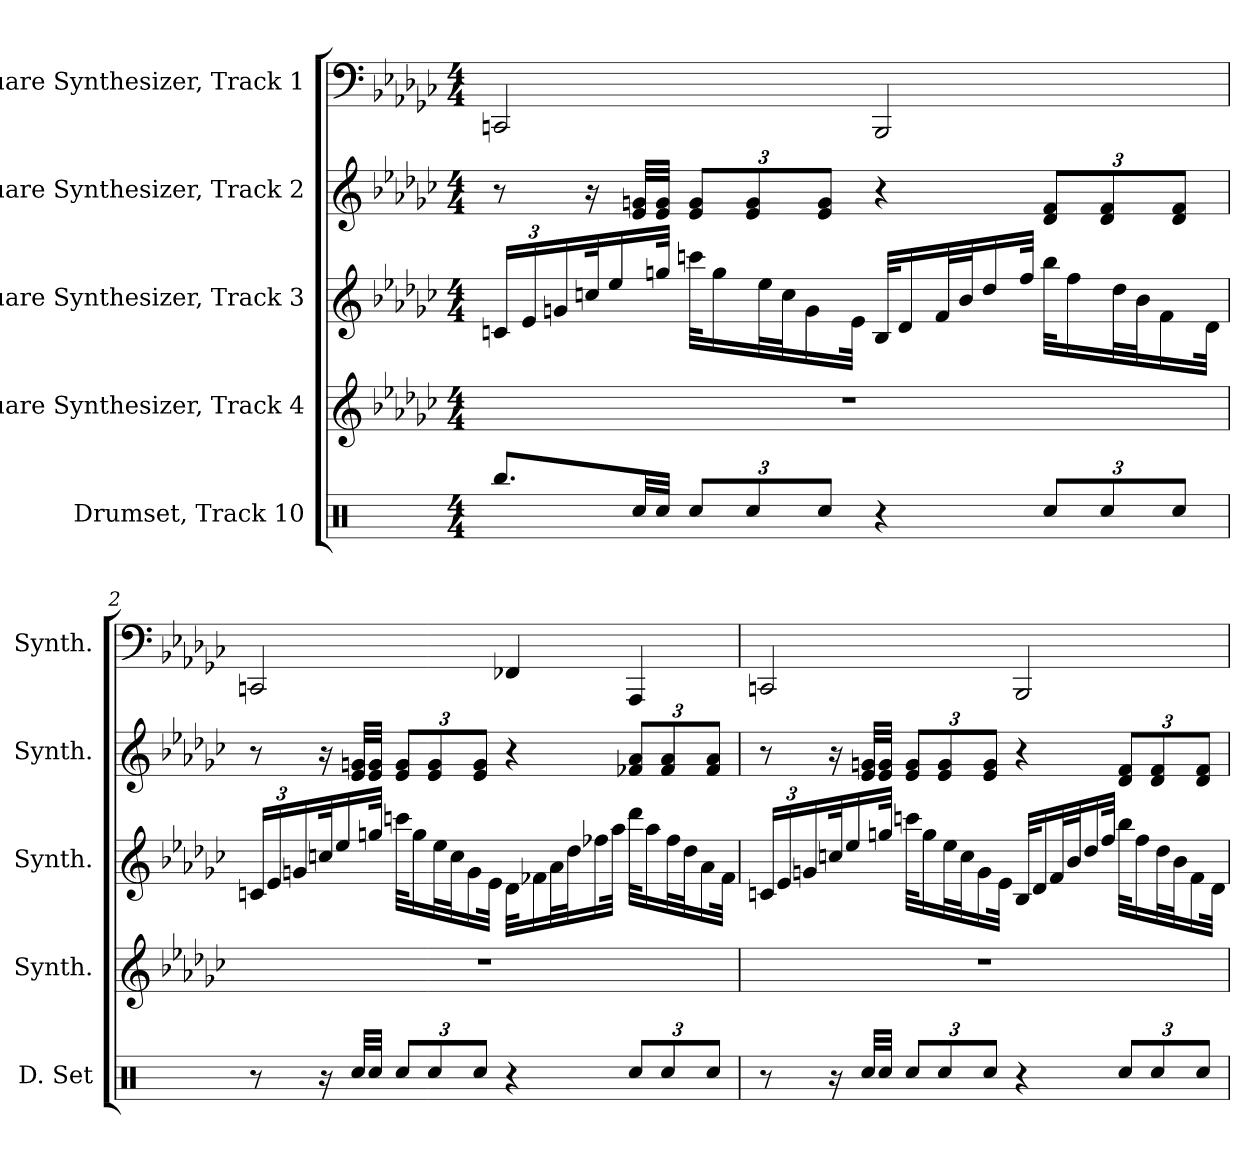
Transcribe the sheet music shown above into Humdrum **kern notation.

**kern	**kern	**kern	**kern	**kern
*part5	*part4	*part3	*part2	*part1
*staff5	*staff4	*staff3	*staff2	*staff1
*I"Drumset, Track 10	*I"Square Synthesizer, Track 4	*I"Square Synthesizer, Track 3	*I"Square Synthesizer, Track 2	*I"Square Synthesizer, Track 1
*I'D. Set	*I'Synth.	*I'Synth.	*I'Synth.	*I'Synth.
*clefX	*clefG2	*clefG2	*clefG2	*clefF4
*k[]	*k[b-e-a-d-g-c-]	*k[b-e-a-d-g-c-]	*k[b-e-a-d-g-c-]	*k[b-e-a-d-g-c-]
*M4/4	*M4/4	*M4/4	*M4/4	*M4/4
*MM120	*MM120	*MM120	*MM120	*MM120
*	*	*Xbrackettup	*	*
=1	=1	=1	=1	=1
8.Rbb/L	1r	24cn/LL	8r	2CCn/
.	.	24e-/	.	.
.	.	24gn/	.	.
.	.	32ccn/K	16r	.
.	.	16ee-/	.	.
32Rcc/LL	.	.	32e-/ 32gn/LLL	.
32Rcc/JJJ	.	32ggn/JJk	32e-/ 32g/JJJ	.
*Xbrackettup	*	*	*Xbrackettup	*
12Rcc/L	.	32cccn\KLL	12e-/ 12g/L	.
.	.	16gg\	.	.
12Rcc/	.	.	12e-/ 12g/	.
.	.	32ee-\L	.	.
.	.	32cc\J	.	.
.	.	16g\	.	.
12Rcc/J	.	.	12e-/ 12g/J	.
.	.	32e-\JJk	.	.
4r	.	32B-/KLL	4r	2BBB-/
.	.	16d-/	.	.
.	.	32f/L	.	.
.	.	32b-/J	.	.
.	.	16dd-/	.	.
.	.	32ff/JJk	.	.
12Rcc/L	.	32bb-\KLL	12d-/ 12f/L	.
.	.	16ff\	.	.
12Rcc/	.	.	12d-/ 12f/	.
.	.	32dd-\L	.	.
.	.	32b-\J	.	.
.	.	16f\	.	.
12Rcc/J	.	.	12d-/ 12f/J	.
.	.	32d-\JJk	.	.
!!LO:LB:g=z
=2	=2	=2	=2	=2
8r	1r	24cn/LL	8r	2CCn/
.	.	24e-/	.	.
.	.	24gn/	.	.
16r	.	32ccn/K	16r	.
.	.	16ee-/	.	.
32Rcc/LLL	.	.	32e-/ 32gn/LLL	.
32Rcc/JJJ	.	32ggn/JJk	32e-/ 32g/JJJ	.
12Rcc/L	.	32cccn\KLL	12e-/ 12g/L	.
.	.	16gg\	.	.
12Rcc/	.	.	12e-/ 12g/	.
.	.	32ee-\L	.	.
.	.	32cc\J	.	.
.	.	16g\	.	.
12Rcc/J	.	.	12e-/ 12g/J	.
.	.	32e-\JJk	.	.
4r	.	32d-\KLL	4r	4FF-X/
.	.	16f-X\	.	.
.	.	32a-\L	.	.
.	.	32dd-\J	.	.
.	.	16ff-X\	.	.
.	.	32aa-\JJk	.	.
12Rcc/L	.	32ddd-\KLL	12f-X/ 12a-/L	4AAA-/
.	.	16aa-\	.	.
12Rcc/	.	.	12f-/ 12a-/	.
.	.	32ff-\L	.	.
.	.	32dd-\J	.	.
.	.	16a-\	.	.
12Rcc/J	.	.	12f-/ 12a-/J	.
.	.	32f-\JJk	.	.
!!LO:PB:g=z
=3	=3	=3	=3	=3
8r	1r	24cn/LL	8r	2CCn/
.	.	24e-/	.	.
.	.	24gn/	.	.
16r	.	32ccn/K	16r	.
.	.	16ee-/	.	.
32Rcc/LLL	.	.	32e-/ 32gn/LLL	.
32Rcc/JJJ	.	32ggn/JJk	32e-/ 32g/JJJ	.
12Rcc/L	.	32cccn\KLL	12e-/ 12g/L	.
.	.	16gg\	.	.
12Rcc/	.	.	12e-/ 12g/	.
.	.	32ee-\L	.	.
.	.	32cc\J	.	.
.	.	16g\	.	.
12Rcc/J	.	.	12e-/ 12g/J	.
.	.	32e-\JJk	.	.
4r	.	32B-/KLL	4r	2BBB-/
.	.	16d-/	.	.
.	.	32f/L	.	.
.	.	32b-/J	.	.
.	.	16dd-/	.	.
.	.	32ff/JJk	.	.
12Rcc/L	.	32bb-\KLL	12d-/ 12f/L	.
.	.	16ff\	.	.
12Rcc/	.	.	12d-/ 12f/	.
.	.	32dd-\L	.	.
.	.	32b-\J	.	.
.	.	16f\	.	.
12Rcc/J	.	.	12d-/ 12f/J	.
.	.	32d-\JJk	.	.
=	=	=	=	=
*-	*-	*-	*-	*-
